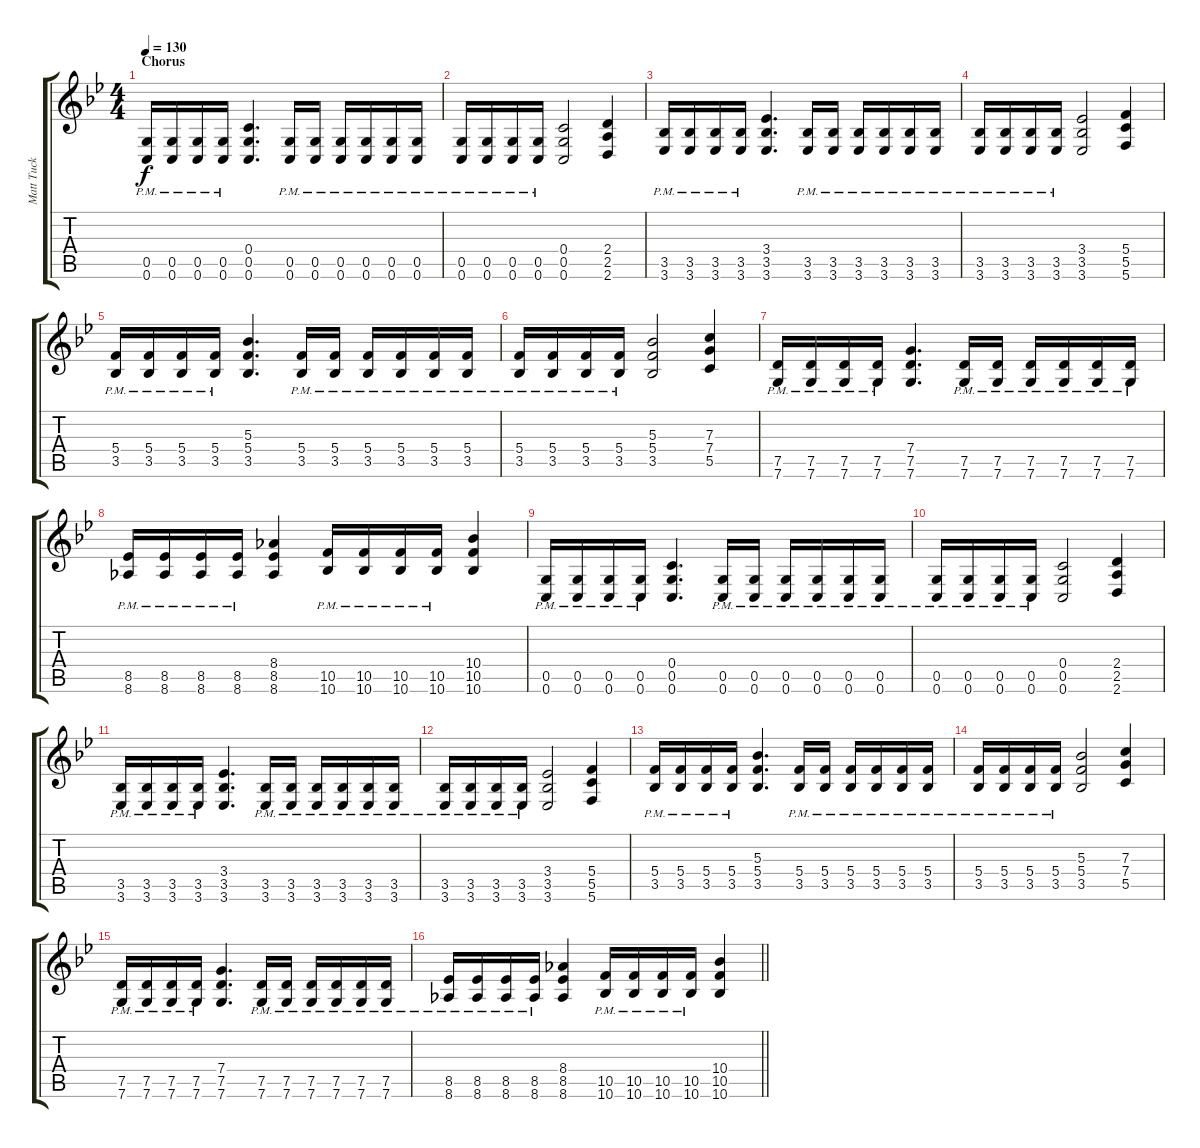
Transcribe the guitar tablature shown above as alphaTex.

\track ("Matt Tuck" "Matt Tuck") {instrument distortionguitar}
\staff {score tabs}
\tuning (D4 A3 F3 C3 G2 C2) {hide}
\ts (4 4)
\section ("" "Chorus")
\tempo 130
\clef g2
\ks bb
(0.5{pm} 0.6{pm}).16{dy f} (0.5{pm} 0.6{pm}).16 (0.5{pm} 0.6{pm}).16 (0.5{pm} 0.6{pm}).16 (0.4 0.5 0.6).4{d} (0.5{pm} 0.6{pm}).16 (0.5{pm} 0.6{pm}).16 (0.5{pm} 0.6{pm}).16 (0.5{pm} 0.6{pm}).16 (0.5{pm} 0.6{pm}).16 (0.5{pm} 0.6{pm}).16 |
(0.5{pm} 0.6{pm}).16 (0.5{pm} 0.6{pm}).16 (0.5{pm} 0.6{pm}).16 (0.5{pm} 0.6{pm}).16 (0.4 0.5 0.6).2 (2.4 2.5 2.6).4 |
(3.5{pm} 3.6{pm}).16 (3.5{pm} 3.6{pm}).16 (3.5{pm} 3.6{pm}).16 (3.5{pm} 3.6{pm}).16 (3.4 3.5 3.6).4{d} (3.5{pm} 3.6{pm}).16 (3.5{pm} 3.6{pm}).16 (3.5{pm} 3.6{pm}).16 (3.5{pm} 3.6{pm}).16 (3.5{pm} 3.6{pm}).16 (3.5{pm} 3.6{pm}).16 |
(3.5{pm} 3.6{pm}).16 (3.5{pm} 3.6{pm}).16 (3.5{pm} 3.6{pm}).16 (3.5{pm} 3.6{pm}).16 (3.4 3.5 3.6).2 (5.4 5.5 5.6).4 |
(5.4{pm} 3.5{pm}).16 (5.4{pm} 3.5{pm}).16 (5.4{pm} 3.5{pm}).16 (5.4{pm} 3.5{pm}).16 (5.3 5.4 3.5).4{d} (5.4{pm} 3.5{pm}).16 (5.4{pm} 3.5{pm}).16 (5.4{pm} 3.5{pm}).16 (5.4{pm} 3.5{pm}).16 (5.4{pm} 3.5{pm}).16 (5.4{pm} 3.5{pm}).16 |
(5.4{pm} 3.5{pm}).16 (5.4{pm} 3.5{pm}).16 (5.4{pm} 3.5{pm}).16 (5.4{pm} 3.5{pm}).16 (5.3 5.4 3.5).2 (7.3 7.4 5.5).4 |
(7.5{pm} 7.6{pm}).16 (7.5{pm} 7.6{pm}).16 (7.5{pm} 7.6{pm}).16 (7.5{pm} 7.6{pm}).16 (7.4 7.5 7.6).4{d} (7.5{pm} 7.6{pm}).16 (7.5{pm} 7.6{pm}).16 (7.5{pm} 7.6{pm}).16 (7.5{pm} 7.6{pm}).16 (7.5{pm} 7.6{pm}).16 (7.5{pm} 7.6{pm}).16 |
(8.5{pm} 8.6{pm}).16 (8.5{pm} 8.6{pm}).16 (8.5{pm} 8.6{pm}).16 (8.5{pm} 8.6{pm}).16 (8.4 8.5 8.6).4 (10.5{pm} 10.6{pm}).16 (10.5{pm} 10.6{pm}).16 (10.5{pm} 10.6{pm}).16 (10.5{pm} 10.6{pm}).16 (10.4 10.5 10.6).4 |
(0.5{pm} 0.6{pm}).16 (0.5{pm} 0.6{pm}).16 (0.5{pm} 0.6{pm}).16 (0.5{pm} 0.6{pm}).16 (0.4 0.5 0.6).4{d} (0.5{pm} 0.6{pm}).16 (0.5{pm} 0.6{pm}).16 (0.5{pm} 0.6{pm}).16 (0.5{pm} 0.6{pm}).16 (0.5{pm} 0.6{pm}).16 (0.5{pm} 0.6{pm}).16 |
(0.5{pm} 0.6{pm}).16 (0.5{pm} 0.6{pm}).16 (0.5{pm} 0.6{pm}).16 (0.5{pm} 0.6{pm}).16 (0.4 0.5 0.6).2 (2.4 2.5 2.6).4 |
(3.5{pm} 3.6{pm}).16 (3.5{pm} 3.6{pm}).16 (3.5{pm} 3.6{pm}).16 (3.5{pm} 3.6{pm}).16 (3.4 3.5 3.6).4{d} (3.5{pm} 3.6{pm}).16 (3.5{pm} 3.6{pm}).16 (3.5{pm} 3.6{pm}).16 (3.5{pm} 3.6{pm}).16 (3.5{pm} 3.6{pm}).16 (3.5{pm} 3.6{pm}).16 |
(3.5{pm} 3.6{pm}).16 (3.5{pm} 3.6{pm}).16 (3.5{pm} 3.6{pm}).16 (3.5{pm} 3.6{pm}).16 (3.4 3.5 3.6).2 (5.4 5.5 5.6).4 |
(5.4{pm} 3.5{pm}).16 (5.4{pm} 3.5{pm}).16 (5.4{pm} 3.5{pm}).16 (5.4{pm} 3.5{pm}).16 (5.3 5.4 3.5).4{d} (5.4{pm} 3.5{pm}).16 (5.4{pm} 3.5{pm}).16 (5.4{pm} 3.5{pm}).16 (5.4{pm} 3.5{pm}).16 (5.4{pm} 3.5{pm}).16 (5.4{pm} 3.5{pm}).16 |
(5.4{pm} 3.5{pm}).16 (5.4{pm} 3.5{pm}).16 (5.4{pm} 3.5{pm}).16 (5.4{pm} 3.5{pm}).16 (5.3 5.4 3.5).2 (7.3 7.4 5.5).4 |
(7.5{pm} 7.6{pm}).16 (7.5{pm} 7.6{pm}).16 (7.5{pm} 7.6{pm}).16 (7.5{pm} 7.6{pm}).16 (7.4 7.5 7.6).4{d} (7.5{pm} 7.6{pm}).16 (7.5{pm} 7.6{pm}).16 (7.5{pm} 7.6{pm}).16 (7.5{pm} 7.6{pm}).16 (7.5{pm} 7.6{pm}).16 (7.5{pm} 7.6{pm}).16 |
\barLineRight lightlight
(8.5{pm} 8.6{pm}).16 (8.5{pm} 8.6{pm}).16 (8.5{pm} 8.6{pm}).16 (8.5{pm} 8.6{pm}).16 (8.4 8.5 8.6).4 (10.5{pm} 10.6{pm}).16 (10.5{pm} 10.6{pm}).16 (10.5{pm} 10.6{pm}).16 (10.5{pm} 10.6{pm}).16 (10.4 10.5 10.6).4
